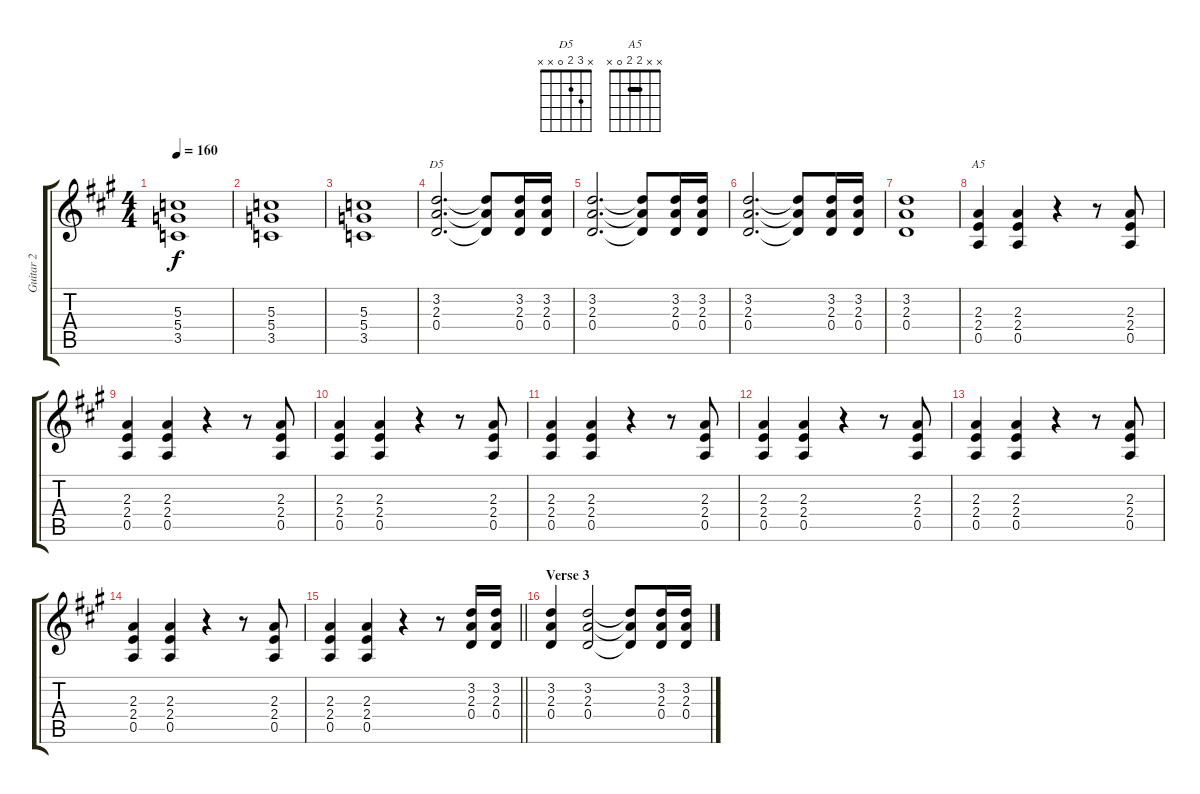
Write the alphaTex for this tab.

\track ("Guitar 2" "Guitar 2") {instrument distortionguitar}
\staff {score tabs}
\tuning (E4 B3 G3 D3 A2 E2) {hide}
\chord ("D5" x 3 2 0 x x)
\chord ("A5" x x 2 2 0 x) {barre 2}
\ts (4 4)
\tempo 160
\clef g2
\ks a
(5.3 5.4 3.5).1{dy f} |
(5.3 5.4 3.5).1 |
(5.3 5.4 3.5).1 |
(3.2 2.3 0.4).2{d ch "D5"} (3.2{t} 2.3{t} 0.4{t}).8 (3.2 2.3 0.4).16 (3.2 2.3 0.4).16 |
(3.2 2.3 0.4).2{d} (3.2{t} 2.3{t} 0.4{t}).8 (3.2 2.3 0.4).16 (3.2 2.3 0.4).16 |
(3.2 2.3 0.4).2{d} (3.2{t} 2.3{t} 0.4{t}).8 (3.2 2.3 0.4).16 (3.2 2.3 0.4).16 |
(3.2 2.3 0.4).1 |
(2.3 2.4 0.5).4{ch "A5"} (2.3 2.4 0.5).4 r.4 r.8 (2.3 2.4 0.5).8 |
(2.3 2.4 0.5).4 (2.3 2.4 0.5).4 r.4 r.8 (2.3 2.4 0.5).8 |
(2.3 2.4 0.5).4 (2.3 2.4 0.5).4 r.4 r.8 (2.3 2.4 0.5).8 |
(2.3 2.4 0.5).4 (2.3 2.4 0.5).4 r.4 r.8 (2.3 2.4 0.5).8 |
(2.3 2.4 0.5).4 (2.3 2.4 0.5).4 r.4 r.8 (2.3 2.4 0.5).8 |
(2.3 2.4 0.5).4 (2.3 2.4 0.5).4 r.4 r.8 (2.3 2.4 0.5).8 |
(2.3 2.4 0.5).4 (2.3 2.4 0.5).4 r.4 r.8 (2.3 2.4 0.5).8 |
\barLineRight lightlight
(2.3 2.4 0.5).4 (2.3 2.4 0.5).4 r.4 r.8 (3.2 2.3 0.4).16 (3.2 2.3 0.4).16 |
\section ("" "Verse 3")
(3.2 2.3 0.4).4 (3.2 2.3 0.4).2 (3.2{t} 2.3{t} 0.4{t}).8 (3.2 2.3 0.4).16 (3.2 2.3 0.4).16
